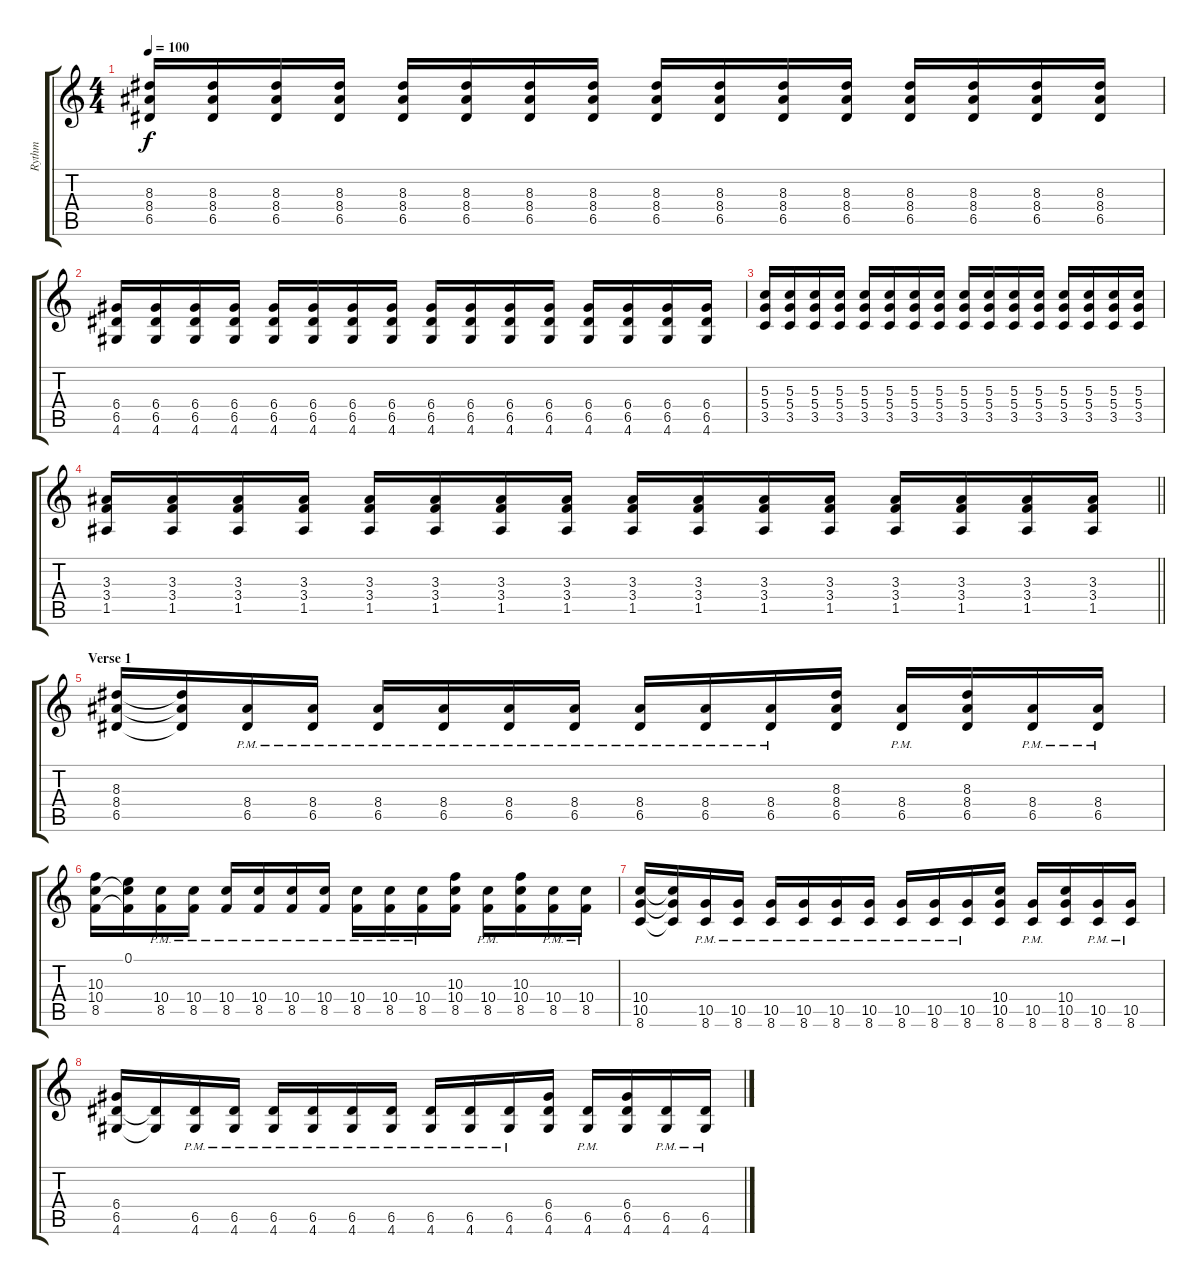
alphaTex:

\track ("Rythm" "Rythm") {instrument overdrivenguitar}
\staff {score tabs}
\tuning (E4 B3 G3 D3 A2 E2) {hide}
\ts (4 4)
\tempo 100
\clef g2
\ks c
(8.3 8.4 6.5).16{dy f} (8.3 8.4 6.5).16 (8.3 8.4 6.5).16 (8.3 8.4 6.5).16 (8.3 8.4 6.5).16 (8.3 8.4 6.5).16 (8.3 8.4 6.5).16 (8.3 8.4 6.5).16 (8.3 8.4 6.5).16 (8.3 8.4 6.5).16 (8.3 8.4 6.5).16 (8.3 8.4 6.5).16 (8.3 8.4 6.5).16 (8.3 8.4 6.5).16 (8.3 8.4 6.5).16 (8.3 8.4 6.5).16 |
(6.4 6.5 4.6).16 (6.4 6.5 4.6).16 (6.4 6.5 4.6).16 (6.4 6.5 4.6).16 (6.4 6.5 4.6).16 (6.4 6.5 4.6).16 (6.4 6.5 4.6).16 (6.4 6.5 4.6).16 (6.4 6.5 4.6).16 (6.4 6.5 4.6).16 (6.4 6.5 4.6).16 (6.4 6.5 4.6).16 (6.4 6.5 4.6).16 (6.4 6.5 4.6).16 (6.4 6.5 4.6).16 (6.4 6.5 4.6).16 |
(5.3 5.4 3.5).16 (5.3 5.4 3.5).16 (5.3 5.4 3.5).16 (5.3 5.4 3.5).16 (5.3 5.4 3.5).16 (5.3 5.4 3.5).16 (5.3 5.4 3.5).16 (5.3 5.4 3.5).16 (5.3 5.4 3.5).16 (5.3 5.4 3.5).16 (5.3 5.4 3.5).16 (5.3 5.4 3.5).16 (5.3 5.4 3.5).16 (5.3 5.4 3.5).16 (5.3 5.4 3.5).16 (5.3 5.4 3.5).16 |
\barLineRight lightlight
(3.3 3.4 1.5).16 (3.3 3.4 1.5).16 (3.3 3.4 1.5).16 (3.3 3.4 1.5).16 (3.3 3.4 1.5).16 (3.3 3.4 1.5).16 (3.3 3.4 1.5).16 (3.3 3.4 1.5).16 (3.3 3.4 1.5).16 (3.3 3.4 1.5).16 (3.3 3.4 1.5).16 (3.3 3.4 1.5).16 (3.3 3.4 1.5).16 (3.3 3.4 1.5).16 (3.3 3.4 1.5).16 (3.3 3.4 1.5).16 |
\section ("" "Verse 1")
(8.3 8.4 6.5).16 (8.3{t} 8.4{t} 6.5{t}).16 (8.4{pm} 6.5{pm}).16 (8.4{pm} 6.5{pm}).16 (8.4{pm} 6.5{pm}).16 (8.4{pm} 6.5{pm}).16 (8.4{pm} 6.5{pm}).16 (8.4{pm} 6.5{pm}).16 (8.4{pm} 6.5{pm}).16 (8.4{pm} 6.5{pm}).16 (8.4{pm} 6.5{pm}).16 (8.3 8.4 6.5).16 (8.4{pm} 6.5{pm}).16 (8.3 8.4 6.5).16 (8.4{pm} 6.5{pm}).16 (8.4{pm} 6.5{pm}).16 |
(10.3 10.4 8.5).16 (0.1 10.4{t} 8.5{t}).16 (10.4{pm} 8.5{pm}).16 (10.4{pm} 8.5{pm}).16 (10.4{pm} 8.5{pm}).16 (10.4{pm} 8.5{pm}).16 (10.4{pm} 8.5{pm}).16 (10.4{pm} 8.5{pm}).16 (10.4{pm} 8.5{pm}).16 (10.4{pm} 8.5{pm}).16 (10.4{pm} 8.5{pm}).16 (10.3 10.4 8.5).16 (10.4{pm} 8.5{pm}).16 (10.3 10.4 8.5).16 (10.4{pm} 8.5{pm}).16 (10.4{pm} 8.5{pm}).16 |
(10.4 10.5 8.6).16 (10.4{t} 10.5{t} 8.6{t}).16 (10.5 8.6{pm}).16 (10.5 8.6{pm}).16 (10.5 8.6{pm}).16 (10.5 8.6{pm}).16 (10.5 8.6{pm}).16 (10.5 8.6{pm}).16 (10.5 8.6{pm}).16 (10.5 8.6{pm}).16 (10.5 8.6{pm}).16 (10.4 10.5 8.6).16 (10.5 8.6{pm}).16 (10.4 10.5 8.6).16 (10.5 8.6{pm}).16 (10.5 8.6{pm}).16 |
(6.4 6.5 4.6).16 (6.5{t} 4.6{t}).16 (6.5{pm} 4.6{pm}).16 (6.5{pm} 4.6{pm}).16 (6.5{pm} 4.6{pm}).16 (6.5{pm} 4.6{pm}).16 (6.5{pm} 4.6{pm}).16 (6.5{pm} 4.6{pm}).16 (6.5{pm} 4.6{pm}).16 (6.5{pm} 4.6{pm}).16 (6.5{pm} 4.6{pm}).16 (6.4 6.5 4.6).16 (6.5{pm} 4.6{pm}).16 (6.4 6.5 4.6).16 (6.5{pm} 4.6{pm}).16 (6.5{pm} 4.6{pm}).16
